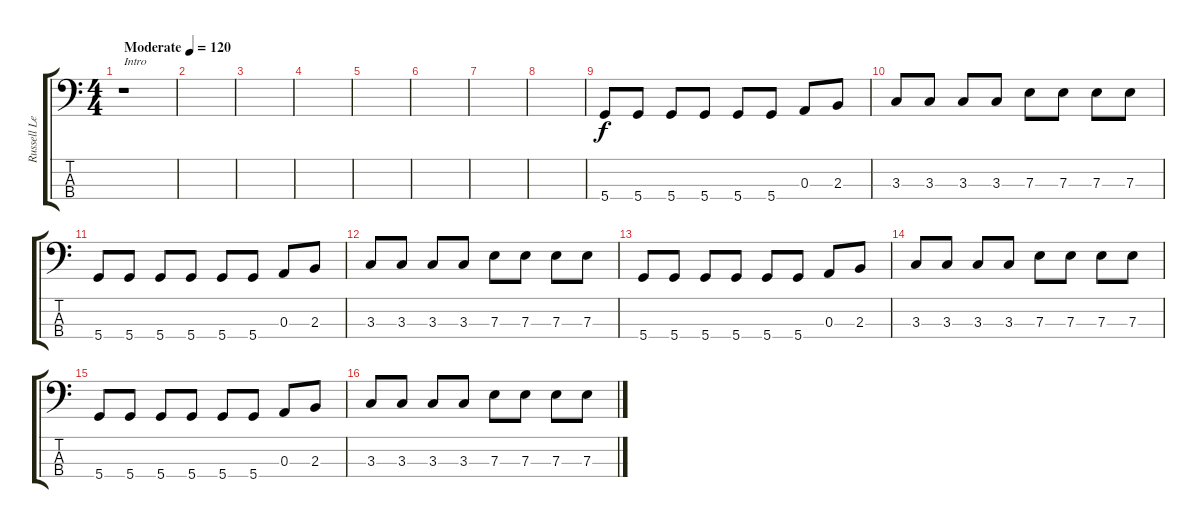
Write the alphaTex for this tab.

\track ("Russell Leetch" "Russell Le") {instrument electricbassfinger}
\staff {score tabs}
\tuning (G2 D2 A1 D1) {hide}
\ts (4 4)
\tempo (120 "Moderate")
\clef f4
\ks c
r.1{txt "Intro" dy f instrument electricbassfinger} |
|
|
|
|
|
|
|
5.4.8 5.4.8 5.4.8 5.4.8 5.4.8 5.4.8 0.3.8 2.3.8 |
3.3.8 3.3.8 3.3.8 3.3.8 7.3.8 7.3.8 7.3.8 7.3.8 |
5.4.8 5.4.8 5.4.8 5.4.8 5.4.8 5.4.8 0.3.8 2.3.8 |
3.3.8 3.3.8 3.3.8 3.3.8 7.3.8 7.3.8 7.3.8 7.3.8 |
5.4.8 5.4.8 5.4.8 5.4.8 5.4.8 5.4.8 0.3.8 2.3.8 |
3.3.8 3.3.8 3.3.8 3.3.8 7.3.8 7.3.8 7.3.8 7.3.8 |
5.4.8 5.4.8 5.4.8 5.4.8 5.4.8 5.4.8 0.3.8 2.3.8 |
3.3.8 3.3.8 3.3.8 3.3.8 7.3.8 7.3.8 7.3.8 7.3.8
